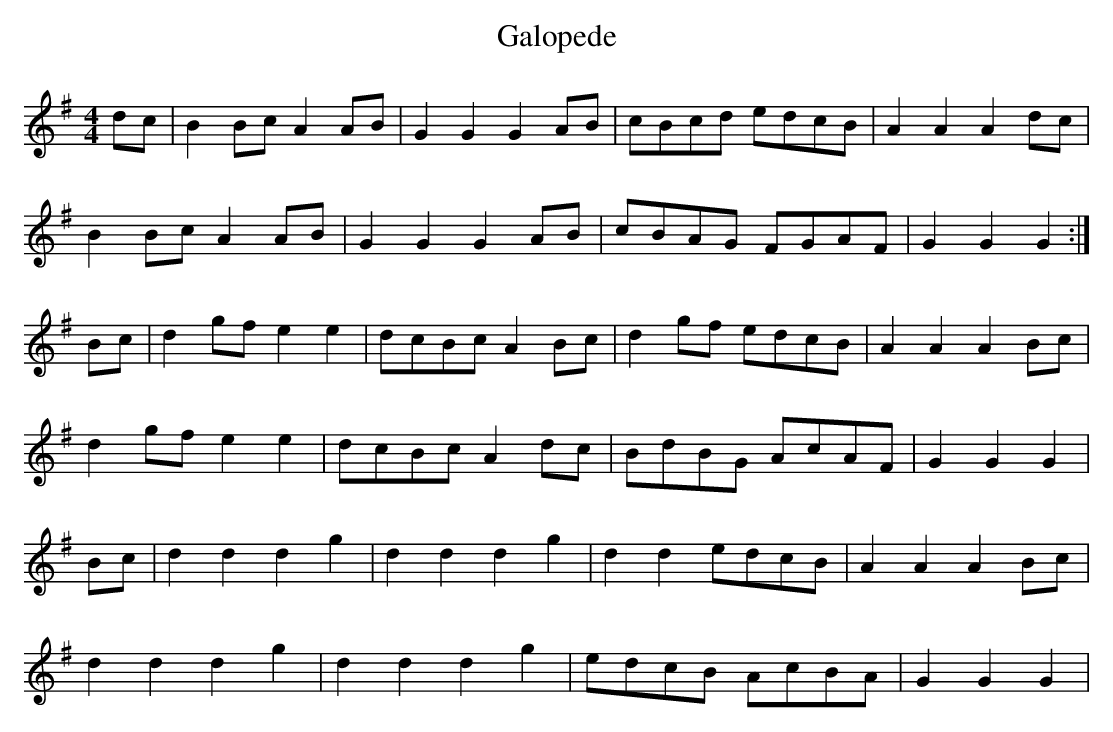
X:1
T:Galopede
M:4/4
L:1/8
K:G
dc|B2Bc A2AB|G2G2G2AB|cBcd edcB|A2A2A2dc|
B2Bc A2AB|G2G2G2AB|cBAG FGAF|G2G2G2:|
Bc|d2gf e2e2|dcBc A2Bc|d2gf edcB|A2A2A2Bc|
d2gf e2e2|dcBc A2dc|BdBG AcAF|G2G2G2|
Bc|d2d2d2g2|d2d2d2g2|d2d2edcB|A2A2A2Bc|
d2d2d2g2|d2d2d2g2|edcB AcBA|G2G2G2|
